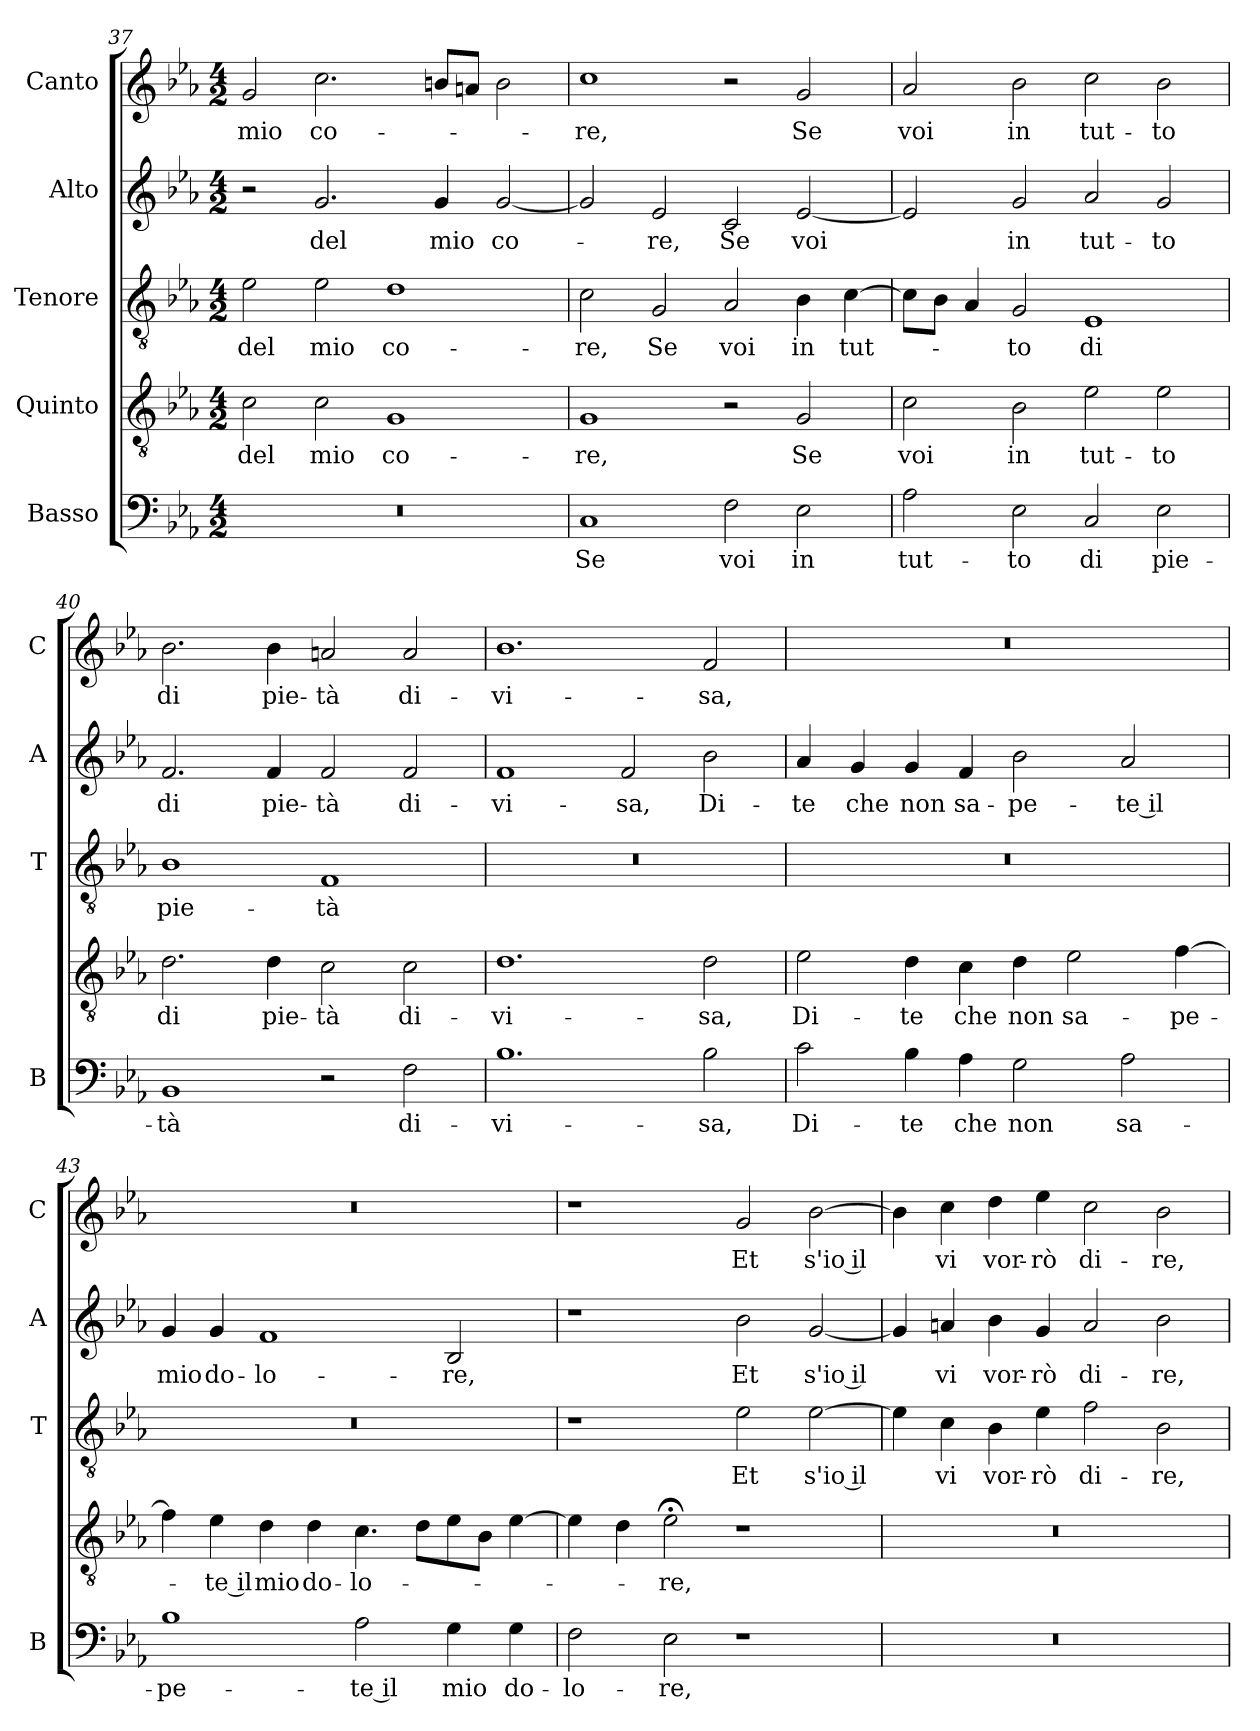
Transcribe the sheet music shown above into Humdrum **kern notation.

**kern	**text	**kern	**text	**kern	**text	**kern	**text	**kern	**text
*part5	*part5	*part4	*part4	*part3	*part3	*part2	*part2	*part1	*part1
*staff5	*staff5	*staff4	*staff4	*staff3	*staff3	*staff2	*staff2	*staff1	*staff1
*I"Basso	*	*I"Quinto	*	*I"Tenore	*	*I"Alto	*	*I"Canto	*
*I'B	*	*	*	*I'T	*	*I'A	*	*I'C	*
*clefF4	*	*clefGv2	*	*clefGv2	*	*clefG2	*	*clefG2	*
*k[b-e-a-]	*	*k[b-e-a-]	*	*k[b-e-a-]	*	*k[b-e-a-]	*	*k[b-e-a-]	*
*E-:	*	*E-:	*	*E-:	*	*E-:	*	*E-:	*
*M4/2	*	*M4/2	*	*M4/2	*	*M4/2	*	*M4/2	*
=37	=37	=37	=37	=37	=37	=37	=37	=37	=37
!	!	!	!LO:LY:b	!	!LO:LY:b	!	!	!	!LO:LY:b
0r	.	2c\	del	2e-\	del	2r	.	2g/	mio
!	!	!	!LO:LY:b	!	!LO:LY:b	!	!LO:LY:b	!	!LO:LY:b
.	.	2c\	mio	2e-\	mio	2.g/	del	2.cc\	co-
!	!	!	!LO:LY:b	!	!LO:LY:b	!	!	!	!
.	.	1G	co-	1d	co-	.	.	.	.
!	!	!	!	!	!	!	!LO:LY:b	!	!
.	.	.	.	.	.	4g/	mio	8bn/L	.
.	.	.	.	.	.	.	.	8an/J	.
!	!	!	!	!	!	!	!LO:LY:b	!	!
.	.	.	.	.	.	[2g/	co-	2b\	.
=38	=38	=38	=38	=38	=38	=38	=38	=38	=38
!	!LO:LY:b	!	!LO:LY:b	!	!LO:LY:b	!	!	!	!LO:LY:b
1C	Se	1G	-re,	2c\	-re,	2g/]	.	1cc	-re,
!	!	!	!	!	!LO:LY:b	!	!LO:LY:b	!	!
.	.	.	.	2G/	Se	2e-/	-re,	.	.
!	!LO:LY:b	!	!	!	!LO:LY:b	!	!LO:LY:b	!	!
2F\	voi	2r	.	2A-/	voi	2c/	Se	2r	.
!	!LO:LY:b	!	!LO:LY:b	!	!LO:LY:b	!	!LO:LY:b	!	!LO:LY:b
2E-\	in	2G/	Se	4B-\	in	[2e-/	voi	2g/	Se
!	!	!	!	!	!LO:LY:b	!	!	!	!
.	.	.	.	[4c\	tut-	.	.	.	.
!!LO:LB:g=z
=39	=39	=39	=39	=39	=39	=39	=39	=39	=39
!	!LO:LY:b	!	!LO:LY:b	!	!	!	!	!	!LO:LY:b
2A-\	tut-	2c\	voi	8c\L]	.	2e-/]	.	2a-/	voi
.	.	.	.	8B-\J	.	.	.	.	.
.	.	.	.	4A-/	.	.	.	.	.
!	!LO:LY:b	!	!LO:LY:b	!	!LO:LY:b	!	!LO:LY:b	!	!LO:LY:b
2E-\	-to	2B-\	in	2G/	-to	2g/	in	2b-\	in
!	!LO:LY:b	!	!LO:LY:b	!	!LO:LY:b	!	!LO:LY:b	!	!LO:LY:b
2C/	di	2e-\	tut-	1E-	di	2a-/	tut-	2cc\	tut-
!	!LO:LY:b	!	!LO:LY:b	!	!	!	!LO:LY:b	!	!LO:LY:b
2E-\	pie-	2e-\	-to	.	.	2g/	-to	2b-\	-to
=40	=40	=40	=40	=40	=40	=40	=40	=40	=40
!	!LO:LY:b	!	!LO:LY:b	!	!LO:LY:b	!	!LO:LY:b	!	!LO:LY:b
1BB-	-tà	2.d\	di	1B-	pie-	2.f/	di	2.b-\	di
!	!	!	!LO:LY:b	!	!	!	!LO:LY:b	!	!LO:LY:b
.	.	4d\	pie-	.	.	4f/	pie-	4b-\	pie-
!	!	!	!LO:LY:b	!	!LO:LY:b	!	!LO:LY:b	!	!LO:LY:b
2r	.	2c\	-tà	1F	-tà	2f/	-tà	2an/	-tà
!	!LO:LY:b	!	!LO:LY:b	!	!	!	!LO:LY:b	!	!LO:LY:b
2F\	di-	2c\	di-	.	.	2f/	di-	2a/	di-
=41	=41	=41	=41	=41	=41	=41	=41	=41	=41
!	!LO:LY:b	!	!LO:LY:b	!	!	!	!LO:LY:b	!	!LO:LY:b
1.B-	-vi-	1.d	-vi-	0r	.	1f	-vi-	1.b-	-vi-
!	!	!	!	!	!	!	!LO:LY:b	!	!
.	.	.	.	.	.	2f/	-sa,	.	.
!	!LO:LY:b	!	!LO:LY:b	!	!	!	!LO:LY:b	!	!LO:LY:b
2B-\	-sa,	2d\	-sa,	.	.	2b-\	Di-	2f/	-sa,
=42	=42	=42	=42	=42	=42	=42	=42	=42	=42
!	!LO:LY:b	!	!LO:LY:b	!	!	!	!LO:LY:b	!	!
2c\	Di-	2e-\	Di-	0r	.	4a-/	-te	0r	.
!	!	!	!	!	!	!	!LO:LY:b	!	!
.	.	.	.	.	.	4g/	che	.	.
!	!LO:LY:b	!	!LO:LY:b	!	!	!	!LO:LY:b	!	!
4B-\	-te	4d\	-te	.	.	4g/	non	.	.
!	!LO:LY:b	!	!LO:LY:b	!	!	!	!LO:LY:b	!	!
4A-\	che	4c\	che	.	.	4f/	sa-	.	.
!	!LO:LY:b	!	!LO:LY:b	!	!	!	!LO:LY:b	!	!
2G\	non	4d\	non	.	.	2b-\	-pe-	.	.
!	!	!	!LO:LY:b	!	!	!	!	!	!
.	.	2e-\	sa-	.	.	.	.	.	.
!	!LO:LY:b	!	!	!	!	!	!LO:LY:b	!	!
2A-\	sa-	.	.	.	.	2a-/	-te il	.	.
!	!	!	!LO:LY:b	!	!	!	!	!	!
.	.	[4f\	-pe-	.	.	.	.	.	.
!!LO:PB:g=z
=43	=43	=43	=43	=43	=43	=43	=43	=43	=43
!	!LO:LY:b	!	!	!	!	!	!LO:LY:b	!	!
1B-	-pe-	4f\]	.	0r	.	4g/	mio	0r	.
!	!	!	!LO:LY:b	!	!	!	!LO:LY:b	!	!
.	.	4e-\	-te il	.	.	4g/	do-	.	.
!	!	!	!LO:LY:b	!	!	!	!LO:LY:b	!	!
.	.	4d\	mio	.	.	1f	-lo-	.	.
!	!	!	!LO:LY:b	!	!	!	!	!	!
.	.	4d\	do-	.	.	.	.	.	.
!	!LO:LY:b	!	!LO:LY:b	!	!	!	!	!	!
2A-\	-te il	4.c\	-lo-	.	.	.	.	.	.
.	.	8d\L	.	.	.	.	.	.	.
!	!LO:LY:b	!	!	!	!	!	!LO:LY:b	!	!
4G\	mio	8e-\	.	.	.	2B-/	-re,	.	.
.	.	8B-\J	.	.	.	.	.	.	.
!	!LO:LY:b	!	!	!	!	!	!	!	!
4G\	do-	[4e-\	.	.	.	.	.	.	.
=44	=44	=44	=44	=44	=44	=44	=44	=44	=44
!	!LO:LY:b	!	!	!	!	!	!	!	!
2F\	-lo-	4e-\]	.	1r	.	1r	.	1r	.
.	.	4d\	.	.	.	.	.	.	.
!	!LO:LY:b	!	!LO:LY:b	!	!	!	!	!	!
2E-\	-re,	2e-;<\	-re,	.	.	.	.	.	.
!	!	!	!	!	!LO:LY:b	!	!LO:LY:b	!	!LO:LY:b
1r	.	1r	.	2e-\	Et	2b-\	Et	2g/	Et
!	!	!	!	!	!LO:LY:b	!	!LO:LY:b	!	!LO:LY:b
.	.	.	.	[2e-\	s'io il	[2g/	s'io il	[2b-\	s'io il
=45	=45	=45	=45	=45	=45	=45	=45	=45	=45
0r	.	0r	.	4e-\]	.	4g/]	.	4b-\]	.
!	!	!	!	!	!LO:LY:b	!	!LO:LY:b	!	!LO:LY:b
.	.	.	.	4c\	vi	4an/	vi	4cc\	vi
!	!	!	!	!	!LO:LY:b	!	!LO:LY:b	!	!LO:LY:b
.	.	.	.	4B-\	vor-	4b-\	vor-	4dd\	vor-
!	!	!	!	!	!LO:LY:b	!	!LO:LY:b	!	!LO:LY:b
.	.	.	.	4e-\	-rò	4g/	-rò	4ee-\	-rò
!	!	!	!	!	!LO:LY:b	!	!LO:LY:b	!	!LO:LY:b
.	.	.	.	2f\	di-	2a/	di-	2cc\	di-
!	!	!	!	!	!LO:LY:b	!	!LO:LY:b	!	!LO:LY:b
.	.	.	.	2B-\	-re,	2b-\	-re,	2b-\	-re,
=	=	=	=	=	=	=	=	=	=
*-	*-	*-	*-	*-	*-	*-	*-	*-	*-
